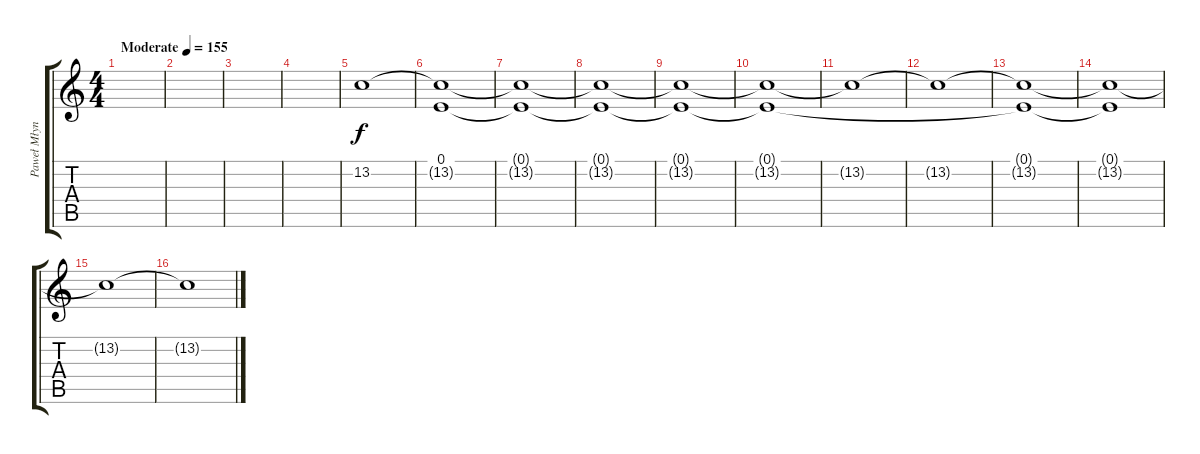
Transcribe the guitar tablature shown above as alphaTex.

\track ("Paweł Młynarczyk" "Paweł Młyn") {instrument lead5charang}
\staff {score tabs}
\tuning (E4 B3 G3 D3 A2 E2) {hide}
\ts (4 4)
\tempo (155 "Moderate")
\clef g2
\ks c
|
|
|
|
13.2.1 |
(0.1 13.2{t}).1{dy f} |
(0.1{t} 13.2{t}).1 |
(0.1{t} 13.2{t}).1 |
(0.1{t} 13.2{t}).1 |
(0.1{t} 13.2{t}).1 |
13.2{t}.1 |
13.2{t}.1 |
(0.1{t} 13.2{t}).1 |
(0.1{t} 13.2{t}).1 |
13.2{t}.1 |
13.2{t}.1
